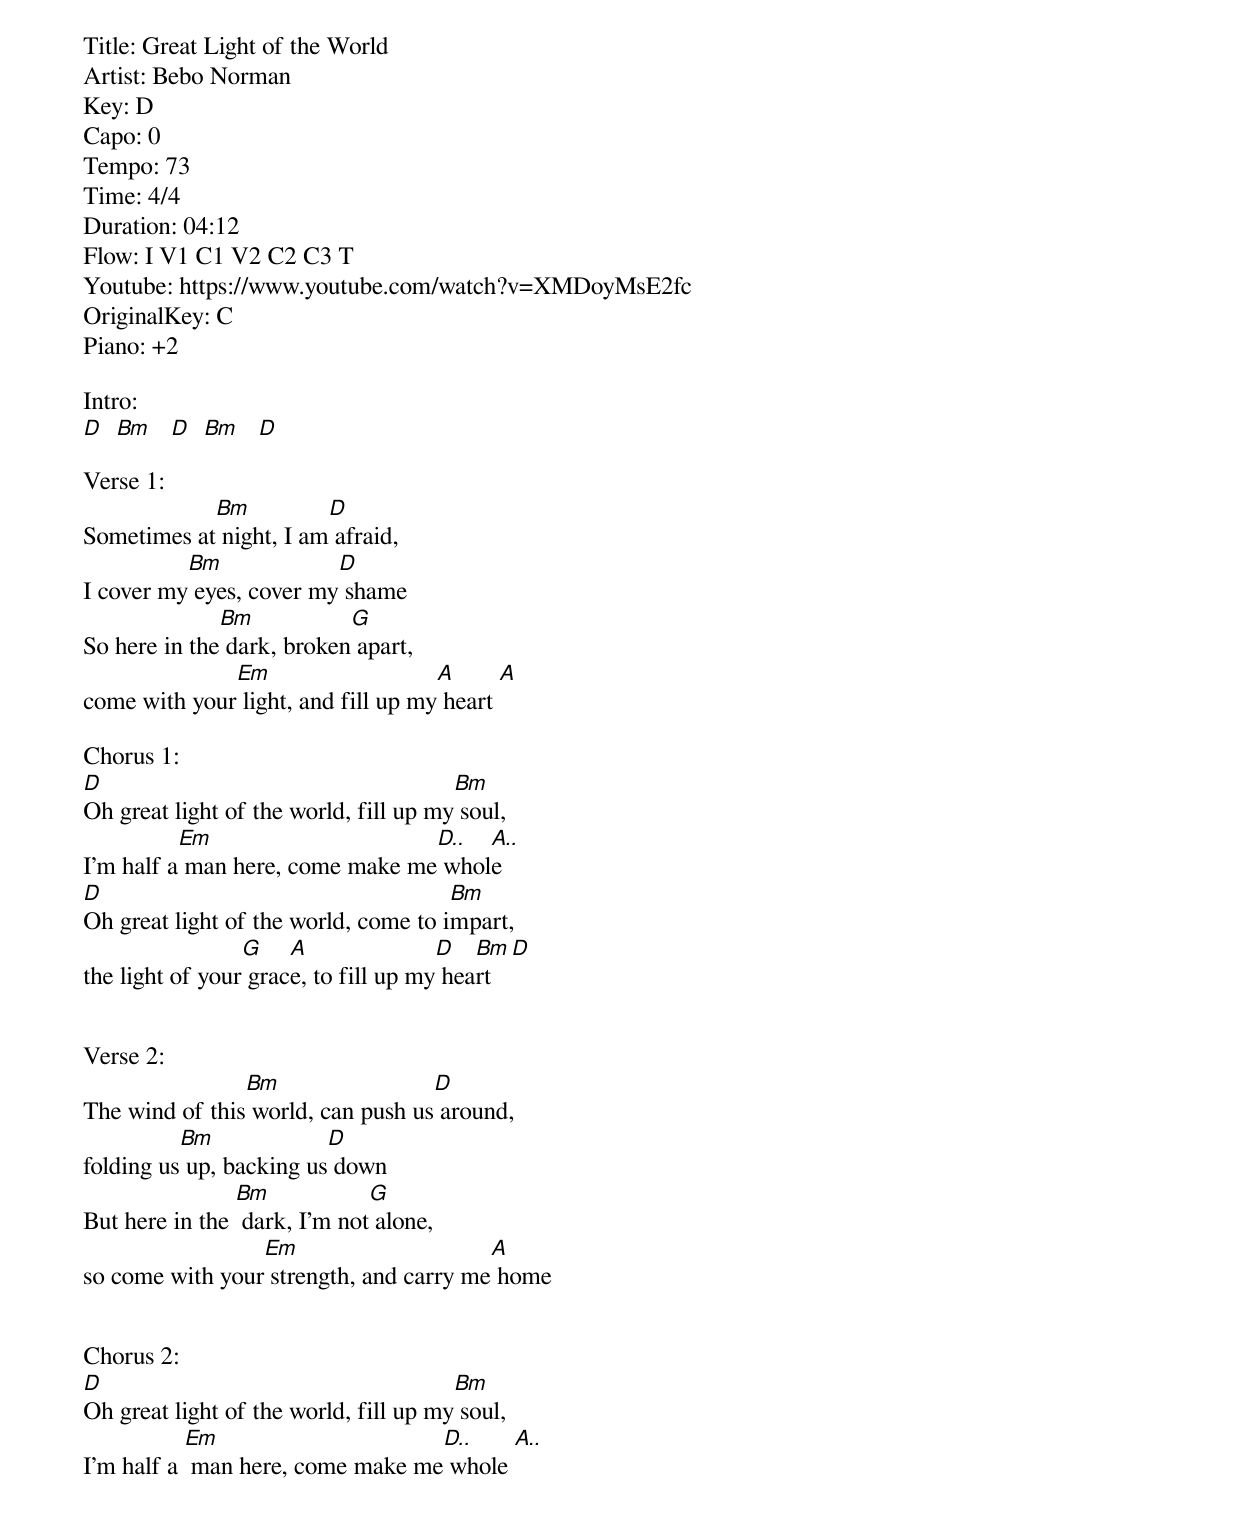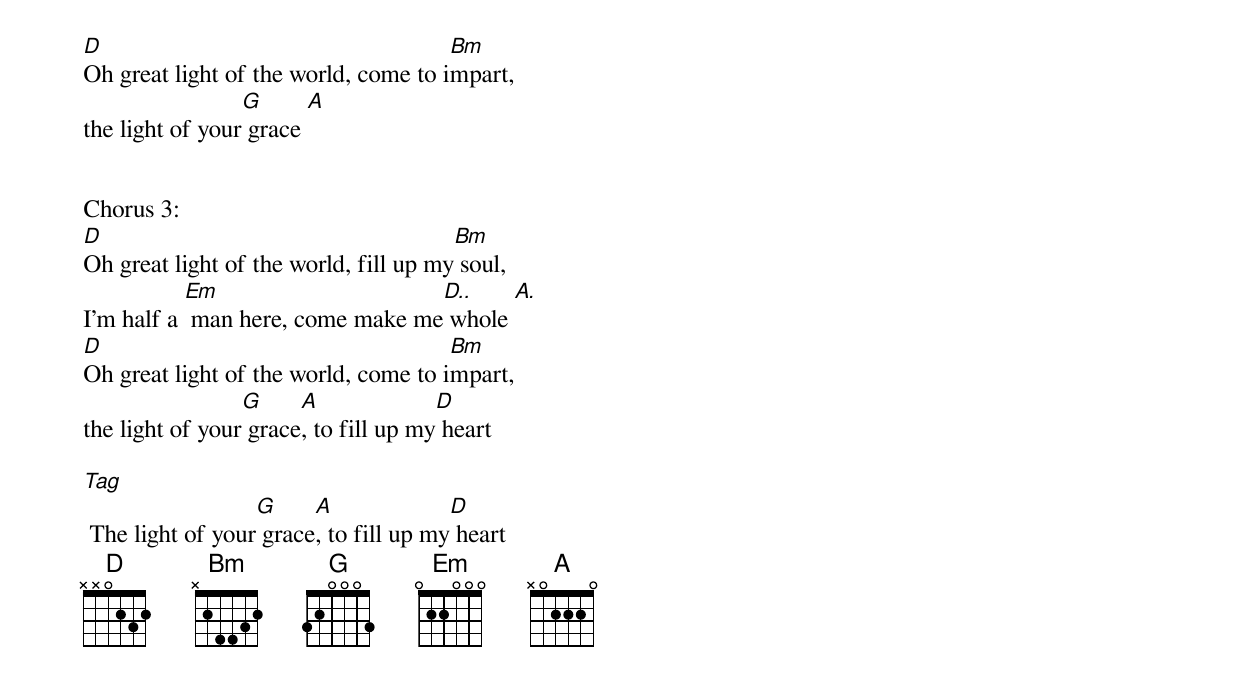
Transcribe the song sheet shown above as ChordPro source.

Title: Great Light of the World
Artist: Bebo Norman
Key: D
Capo: 0
Tempo: 73
Time: 4/4
Duration: 04:12
Flow: I V1 C1 V2 C2 C3 T
Youtube: https://www.youtube.com/watch?v=XMDoyMsE2fc
OriginalKey: C
Piano: +2

Intro:
[D]  [Bm]   [D]  [Bm]   [D]

Verse 1:
Sometimes at[Bm] night, I am[D] afraid,
I cover my[Bm] eyes, cover my[D] shame
So here in the[Bm] dark, broken[G] apart,
come with your[Em] light, and fill up my[A] heart [A]

Chorus 1:
[D]Oh great light of the world, fill up my[Bm] soul,
I'm half a[Em] man here, come make me[D..] whol[A..]e
[D]Oh great light of the world, come to i[Bm]mpart,
the light of your[G] grac[A]e, to fill up my[D] hea[Bm]rt   [D]


Verse 2:
The wind of this[Bm] world, can push us[D] around,
folding us[Bm] up, backing us[D] down
But here in the [Bm] dark, I'm not[G] alone,
so come with your[Em] strength, and carry me[A] home


Chorus 2:
[D]Oh great light of the world, fill up my[Bm] soul,
I'm half a [Em] man here, come make me[D..] whole [A..]
[D]Oh great light of the world, come to i[Bm]mpart,
the light of your[G] grace [A]


Chorus 3:
[D]Oh great light of the world, fill up my[Bm] soul,
I'm half a [Em] man here, come make me[D..] whole [A.]
[D]Oh great light of the world, come to i[Bm]mpart,
the light of your[G] grace[A], to fill up my[D] heart

[Tag]
 The light of your[G] grace[A], to fill up my[D] heart
